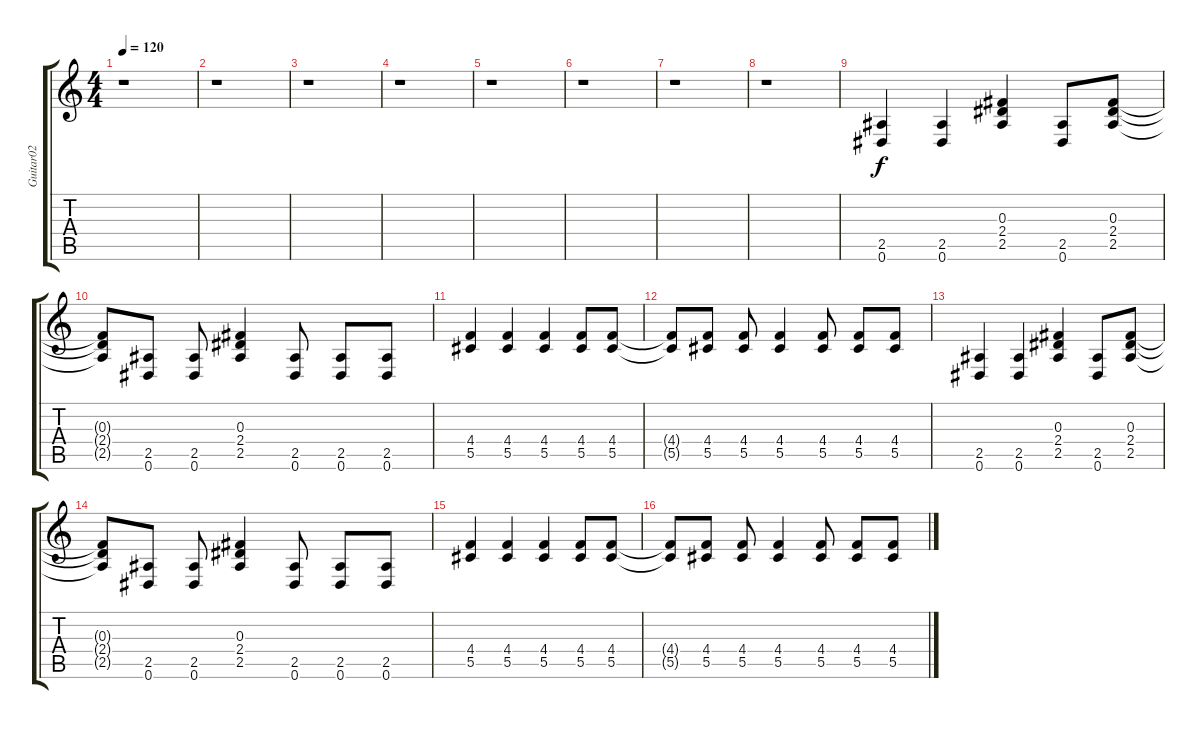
\track ("Guitar02" "Guitar02") {instrument overdrivenguitar}
\staff {score tabs}
\tuning (Eb4 Bb3 Gb3 Db3 Ab2 Eb2) {hide}
\ts (4 4)
\tempo 120
\clef g2
\ks c
r.1{dy f} |
r.1 |
r.1 |
r.1 |
r.1 |
r.1 |
r.1 |
r.1 |
(2.5 0.6).4 (2.5 0.6).4 (0.3 2.4 2.5).4 (2.5 0.6).8 (0.3 2.4 2.5).8 |
(0.3{t} 2.4{t} 2.5{t}).8 (2.5 0.6).8 (2.5 0.6).8 (0.3 2.4 2.5).4 (2.5 0.6).8 (2.5 0.6).8 (2.5 0.6).8 |
(4.4 5.5).4 (4.4 5.5).4 (4.4 5.5).4 (4.4 5.5).8 (4.4 5.5).8 |
(4.4{t} 5.5{t}).8 (4.4 5.5).8 (4.4 5.5).8 (4.4 5.5).4 (4.4 5.5).8 (4.4 5.5).8 (4.4 5.5).8 |
(2.5 0.6).4 (2.5 0.6).4 (0.3 2.4 2.5).4 (2.5 0.6).8 (0.3 2.4 2.5).8 |
(0.3{t} 2.4{t} 2.5{t}).8 (2.5 0.6).8 (2.5 0.6).8 (0.3 2.4 2.5).4 (2.5 0.6).8 (2.5 0.6).8 (2.5 0.6).8 |
(4.4 5.5).4 (4.4 5.5).4 (4.4 5.5).4 (4.4 5.5).8 (4.4 5.5).8 |
(4.4{t} 5.5{t}).8 (4.4 5.5).8 (4.4 5.5).8 (4.4 5.5).4 (4.4 5.5).8 (4.4 5.5).8 (4.4 5.5).8
